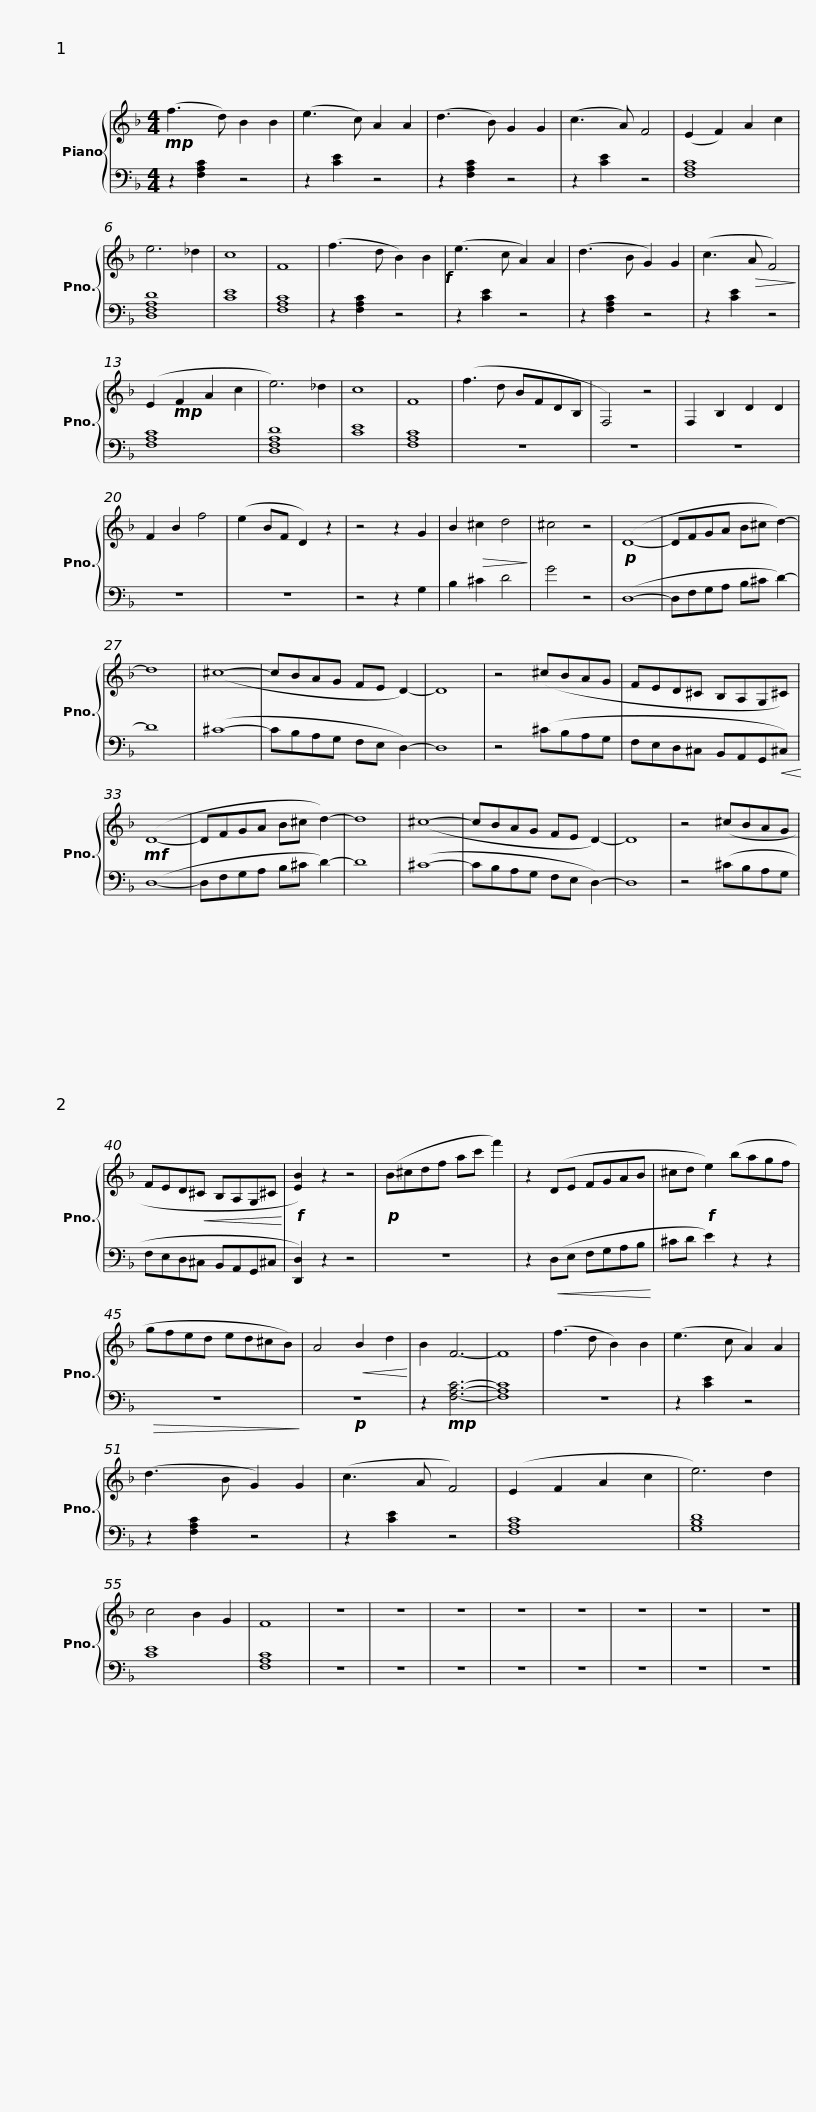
X:1
%%score { 1 | 2 }
L:1/8
M:4/4
I:linebreak $
K:F
V:1 treble
V:2 bass
V:1
!mp! (f3 d) B2 B2 | (e3 c) A2 A2 | (d3 B) G2 G2 | (c3 A) F4 | (E2 F2) A2 c2 |$ %5
 e6 _d2 | c8 | F8 | (f3 d B2) B2!f! | (e3 c A2) A2 | %10
 (d3 B G2) G2 |$ (c3!>(! A F4)!>)! | (E2!mp! F2 A2 c2 | e6) _d2 | c8 | %15
 F8 | (f3 d BFDB, | F,4) z4 |$ F,2 B,2 D2 D2 | F2 B2 f4 | %20
 (e2 BF D2) z2 | z4 z2 G2 | B2!>(! ^c2 d4!>)! | ^c4 z4 |!p! (D8- |$ %25
 DFGA B^c d2-) | d8 | (^c8- | cBAG FE D2-) | D8 |$ %30
 z4 (^cBAG | FED^C B,A,G,^C) |!mf! (D8- | DFGA B^c d2-) |$ d8 | %35
 (^c8- | cBAG FE D2-) | D8 | z4 (^cBAG |$ FED!<(!^C B,A,G,^C!<)! | %40
!f! [EB]2) z2 z4 |!p! (B^cdf ac' f'2) |$ z2 (DE FGAB | ^cd!f! e2) (bagf | gfed ed^cB) | %45
 A4!<(! B2 d2!<)! |$ B2 F6- | F8 | (f3 d B2) B2 | (e3 c A2) A2 | %50
 (d3 B G2) G2 | (c3 A F4) |$ (E2 F2 A2 c2 | e6) d2 | c4 B2 G2 | %55
 F8 | z8 | z8 | z8 | z8 | %60
 z8 | z8 |$ z8 | z8 |] %64
V:2
 z2 [F,A,C]2 z4 | z2 [CE]2 z4 | z2 [F,A,C]2 z4 | z2 [CE]2 z4 | [F,A,C]8 |$ %5
 [D,F,A,D]8 | [CE]8 | [F,A,C]8 | z2 [F,A,C]2 z4 | z2 [CE]2 z4 | %10
 z2 [F,A,C]2 z4 |$ z2 [CE]2 z4 | [F,A,C]8 | [D,F,A,D]8 | [CE]8 | %15
 [F,A,C]8 | z8 | z8 |$ z8 | z8 | %20
 z8 | z4 z2 G,2 | B,2 ^C2 D4 | G4 z4 | (D,8- |$ %25
 D,F,G,A, B,^C D2-) | D8 | (^C8- | CB,A,G, F,E, D,2-) | D,8 |$ %30
 z4 (^CB,A,G, | F,E,D,^C, B,,A,,G,,!<(!^C,)!<)! | (D,8- | D,F,G,A, B,^C D2-) |$ D8 | %35
 (^C8- | CB,A,G, F,E, D,2-) | D,8 | z4 (^CB,A,G, |$ F,E,D,^C, B,,A,,G,,^C, | %40
 [D,,D,]2) z2 z4 | z8 |$ z2!<(! (D,E, F,G,A,B,!<)! | ^CD E2) z2 z2 |!>(! z8!>)! | %45
!p! z8 |$ z2!mp! [F,A,C]6- | [F,A,C]8 | z8 | z2 [CE]2 z4 | %50
 z2 [F,A,C]2 z4 | z2 [CE]2 z4 |$ [F,A,C]8 | [G,B,D]8 | [CE]8 | %55
 [F,A,C]8 | z8 | z8 | z8 | z8 | %60
 z8 | z8 |$ z8 | z8 |] %64
